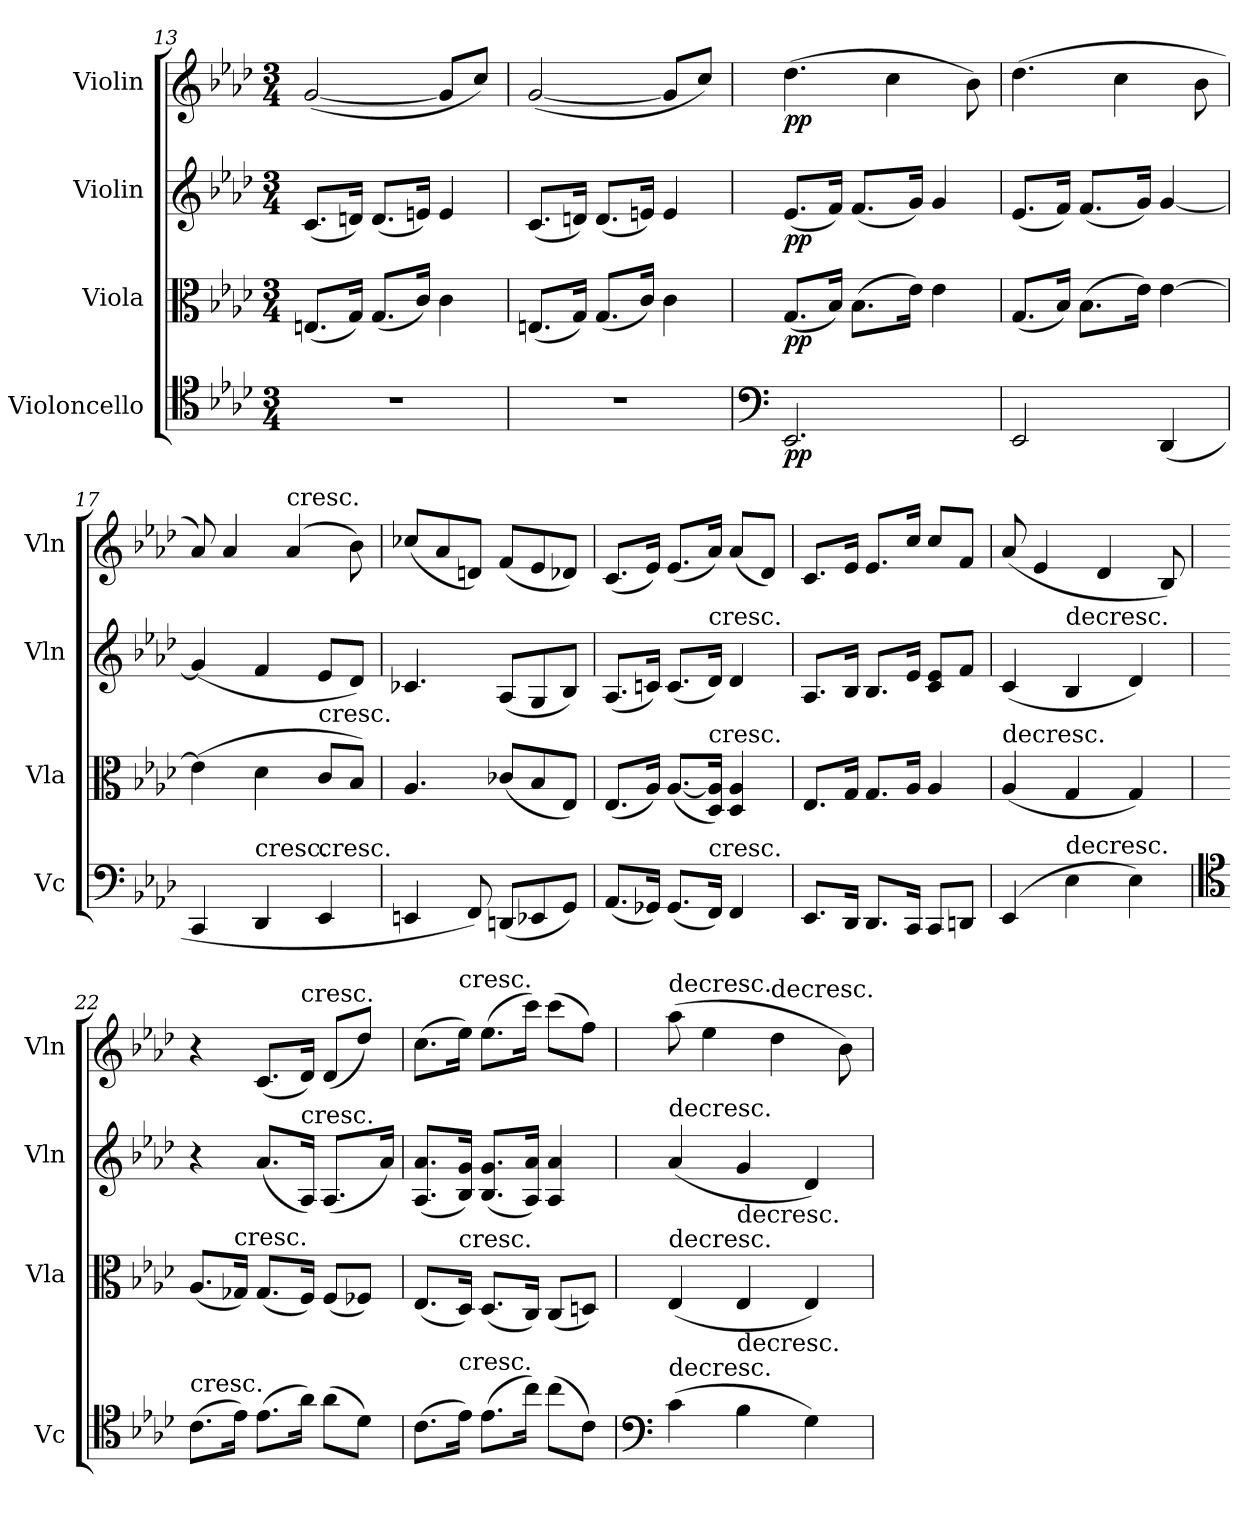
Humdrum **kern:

**kern	**dynam	**kern	**dynam	**kern	**dynam	**kern	**dynam
*part4	*part4	*part3	*part3	*part2	*part2	*part1	*part1
*staff4	*staff4	*staff3	*staff3	*staff2	*staff2	*staff1	*staff1
*I"Violoncello	*	*I"Viola	*	*I"Violin	*	*I"Violin	*
*I'Vc	*	*I'Vla	*	*I'Vln	*	*I'Vln	*
*clefC4	*	*clefC3	*	*clefG2	*	*clefG2	*
*k[b-e-a-d-]	*	*k[b-e-a-d-]	*	*k[b-e-a-d-]	*	*k[b-e-a-d-]	*
*M3/4	*	*M3/4	*	*M3/4	*	*M3/4	*
=13	=13	=13	=13	=13	=13	=13	=13
2.r	.	(8.En/L	.	(8.c/L	.	([2g/	.
.	.	16G/Jk)	.	16dn/Jk)	.	.	.
.	.	(8.G/L	.	(8.d/L	.	.	.
.	.	16c/Jk)	.	16en/Jk)	.	.	.
.	.	4c\	.	4e/	.	8g/L]	.
.	.	.	.	.	.	8cc/J)	.
=14	=14	=14	=14	=14	=14	=14	=14
2.r	.	(8.En/L	.	(8.c/L	.	([2g/	.
.	.	16G/Jk)	.	16dn/Jk)	.	.	.
.	.	(8.G/L	.	(8.d/L	.	.	.
.	.	16c/Jk)	.	16en/Jk)	.	.	.
.	.	4c\	.	4e/	.	8g/L]	.
.	.	.	.	.	.	8cc/J)	.
=15	=15	=15	=15	=15	=15	=15	=15
*clefF4	*	*	*	*	*	*	*
2.EE-/	pp	(8.G/L	pp	(8.e-/L	pp	(4.dd-\	pp
.	.	16B-/Jk)	.	16f/Jk)	.	.	.
.	.	(8.B-\L	.	(8.f/L	.	.	.
.	.	.	.	.	.	4cc\	.
.	.	16e-\Jk)	.	16g/Jk)	.	.	.
.	.	4e-\	.	4g/	.	.	.
.	.	.	.	.	.	8b-\)	.
=16	=16	=16	=16	=16	=16	=16	=16
2EE-/	.	(8.G/L	.	(8.e-/L	.	(4.dd-\	.
.	.	16B-/Jk)	.	16f/Jk)	.	.	.
.	.	(8.B-\L	.	(8.f/L	.	.	.
.	.	.	.	.	.	4cc\	.
.	.	16e-\Jk)	.	16g/Jk)	.	.	.
(4DD-/	.	[4e-\	.	[4g/	.	.	.
.	.	.	.	.	.	8b-\	.
=17	=17	=17	=17	=17	=17	=17	=17
4CC/	.	(4e-\]	.	(4g/]	.	8a-/)	.
.	.	.	.	.	.	4a-/	.
!LO:TX:t=cresc.	!	!	!	!	!	!	!
4DD-/	.	4d-\	.	4f/	.	.	.
!	!	!	!	!	!	!LO:TX:t=cresc.	!
.	.	.	.	.	.	(4a-/	.
!	!	!LO:TX:t=cresc.	!	!	!	!	!
!LO:TX:t=cresc.	!	!	!	!	!	!	!
4EE-/	.	8c/L	.	8e-/L	.	.	.
.	.	8B-/J)	.	8d-/J)	.	8b-\)	.
=18	=18	=18	=18	=18	=18	=18	=18
4EEn/	.	4.A-/	.	4.c-X/	.	(8cc-X/L	.
.	.	.	.	.	.	8a-/	.
8FF/)	.	.	.	.	.	8dn/J)	.
(8DDn/L	.	(8c-X\L	.	(8A-/L	.	(8f/L	.
8EE-X/	.	8B-/	.	8G/	.	8e-/	.
8GG/J)	.	8E-/J)	.	8B-/J)	.	8d-X/J)	.
=19	=19	=19	=19	=19	=19	=19	=19
(8.AA-/L	.	(8.E-/L	.	(8.A-/L	.	(8.c/L	.
16GG-X/Jk)	.	16A-/Jk)	.	16cn/Jk)	.	16e-/Jk)	.
(8.GG-/L	.	([8.A-/L	.	(8.c/L	.	(8.e-/L	.
!	!	!	!	!LO:TX:t=cresc.	!	!	!
!	!	!LO:TX:t=cresc.	!	!	!	!	!
!LO:TX:t=cresc.	!	!	!	!	!	!	!
16FF/Jk)	.	16D-/ 16A-]/Jk)	.	16d-/Jk)	.	16a-/Jk)	.
4FF/	.	4D-/ 4A-/	.	4d-/	.	(8a-/L	.
.	.	.	.	.	.	8d-/J)	.
=20	=20	=20	=20	=20	=20	=20	=20
8.EE-/L	.	8.E-/L	.	8.A-/L	.	8.c/L	.
16DD-/Jk	.	16G/Jk	.	16B-/Jk	.	16e-/Jk	.
8.DD-/L	.	8.G/L	.	8.B-/L	.	8.e-/L	.
16CC/Jk	.	16A-/Jk	.	16e-/Jk	.	16cc/Jk	.
8CC/L	.	4A-/	.	8c/ 8e-/L	.	8cc/L	.
8DDn/J	.	.	.	8f/J	.	8f/J	.
=21	=21	=21	=21	=21	=21	=21	=21
!	!	!LO:TX:t=decresc.	!	!	!	!	!
(4EE-/	.	(4A-/	.	(4c/	.	(8a-/	.
.	.	.	.	.	.	4e-/	.
!	!	!	!	!LO:TX:t=decresc.	!	!	!
!LO:TX:t=decresc.	!	!	!	!	!	!	!
4E-\	.	4G/	.	4B-/	.	.	.
.	.	.	.	.	.	4d-/	.
4E-\)	.	4G/)	.	4d-/)	.	.	.
.	.	.	.	.	.	8B-/)	.
=22	=22	=22	=22	=22	=22	=22	=22
*clefC4	*	*	*	*	*	*	*
!LO:TX:t=cresc.	!	!	!	!	!	!	!
(8.c\L	.	(8.A-/L	.	4r	.	4r	.
!	!	!LO:TX:t=cresc.	!	!	!	!	!
16e-\Jk)	.	16G-X/Jk)	.	.	.	.	.
(8.e-\L	.	(8.G-/L	.	(8.a-/L	.	(8.c/L	.
!	!	!	!	!	!	!LO:TX:t=cresc.	!
!	!	!	!	!LO:TX:t=cresc.	!	!	!
16a-\Jk)	.	16F/Jk)	.	16A-/Jk)	.	16d-/Jk)	.
(8a-\L	.	(8F/L	.	(8.A-/L	.	(8d-/L	.
8d-\J)	.	8F-X/J)	.	.	.	8dd-/J)	.
.	.	.	.	16a-/Jk)	.	.	.
=23	=23	=23	=23	=23	=23	=23	=23
(8.c\L	.	(8.E-/L	.	(8.A-/ 8.a-/L	.	(8.cc\L	.
!	!	!	!	!	!	!LO:TX:t=cresc.	!
!	!	!LO:TX:t=cresc.	!	!	!	!	!
!LO:TX:t=cresc.	!	!	!	!	!	!	!
16e-\Jk)	.	16D-/Jk)	.	16B-/ 16g/Jk)	.	16ee-\Jk)	.
(8.e-\L	.	(8.D-/L	.	(8.B-/ 8.g/L	.	(8.ee-\L	.
16cc\Jk)	.	16C/Jk)	.	16A-/ 16a-/Jk)	.	16ccc\Jk)	.
(8cc\L	.	(8C/L	.	4A-/ 4a-/	.	(8ccc\L	.
8c\J)	.	8Dn/J)	.	.	.	8ff\J)	.
=24	=24	=24	=24	=24	=24	=24	=24
*clefF4	*	*	*	*	*	*	*
!	!	!	!	!	!	!LO:TX:t=decresc.	!
!	!	!	!	!LO:TX:t=decresc.	!	!	!
!	!	!LO:TX:t=decresc.	!	!	!	!	!
!LO:TX:t=decresc.	!	!	!	!	!	!	!
(4c\	.	(4E-/	.	(4a-/	.	(8aa-\	.
.	.	.	.	.	.	4ee-\	.
!	!	!LO:TX:t=decresc.	!	!	!	!	!
!LO:TX:t=decresc.	!	!	!	!	!	!	!
4B-\	.	4E-/	.	4g/	.	.	.
!	!	!	!	!	!	!LO:TX:t=decresc.	!
.	.	.	.	.	.	4dd-\	.
4G\)	.	4E-/)	.	4d-/)	.	.	.
.	.	.	.	.	.	8b-\)	.
=	=	=	=	=	=	=	=
*-	*-	*-	*-	*-	*-	*-	*-
